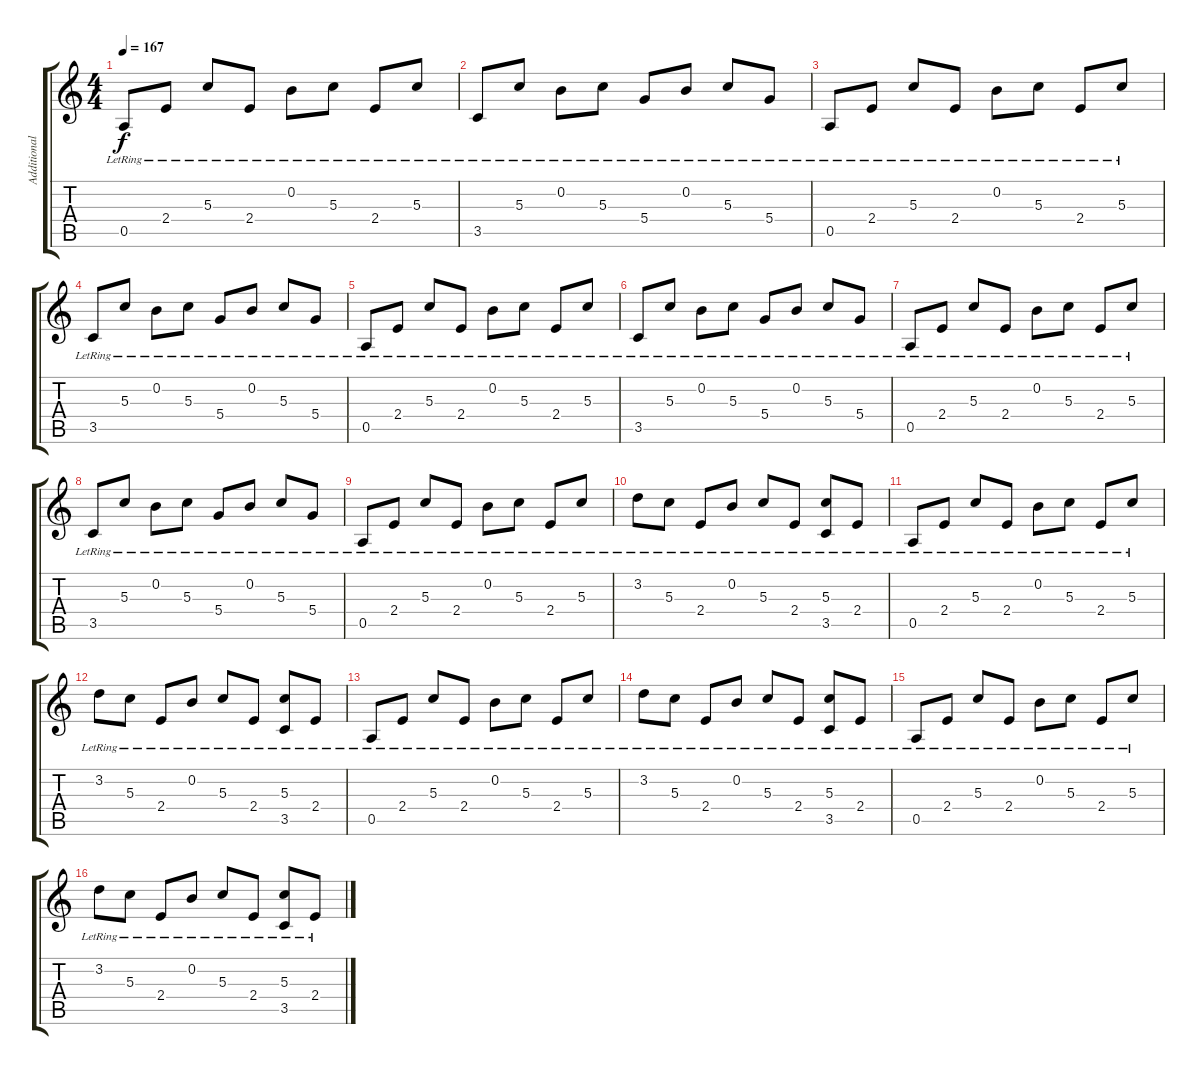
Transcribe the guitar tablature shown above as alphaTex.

\track ("Additional Guitar" "Additional") {instrument acousticguitarsteel}
\staff {score tabs}
\tuning (E4 B3 G3 D3 A2 E2) {hide}
\ts (4 4)
\tempo 167
\clef g2
\ks c
0.5{lr}.8{dy f} 2.4{lr}.8 5.3{lr}.8 2.4{lr}.8 0.2{lr}.8 5.3{lr}.8 2.4{lr}.8 5.3{lr}.8 |
3.5{lr}.8 5.3{lr}.8 0.2{lr}.8 5.3{lr}.8 5.4{lr}.8 0.2{lr}.8 5.3{lr}.8 5.4{lr}.8 |
0.5{lr}.8 2.4{lr}.8 5.3{lr}.8 2.4{lr}.8 0.2{lr}.8 5.3{lr}.8 2.4{lr}.8 5.3{lr}.8 |
3.5{lr}.8 5.3{lr}.8 0.2{lr}.8 5.3{lr}.8 5.4{lr}.8 0.2{lr}.8 5.3{lr}.8 5.4{lr}.8 |
0.5{lr}.8 2.4{lr}.8 5.3{lr}.8 2.4{lr}.8 0.2{lr}.8 5.3{lr}.8 2.4{lr}.8 5.3{lr}.8 |
3.5{lr}.8 5.3{lr}.8 0.2{lr}.8 5.3{lr}.8 5.4{lr}.8 0.2{lr}.8 5.3{lr}.8 5.4{lr}.8 |
0.5{lr}.8 2.4{lr}.8 5.3{lr}.8 2.4{lr}.8 0.2{lr}.8 5.3{lr}.8 2.4{lr}.8 5.3{lr}.8 |
3.5{lr}.8 5.3{lr}.8 0.2{lr}.8 5.3{lr}.8 5.4{lr}.8 0.2{lr}.8 5.3{lr}.8 5.4{lr}.8 |
0.5{lr}.8 2.4{lr}.8 5.3{lr}.8 2.4{lr}.8 0.2{lr}.8 5.3{lr}.8 2.4{lr}.8 5.3{lr}.8 |
3.2{lr}.8 5.3{lr}.8 2.4{lr}.8 0.2{lr}.8 5.3{lr}.8 2.4{lr}.8 (5.3{lr} 3.5{lr}).8 2.4{lr}.8 |
0.5{lr}.8 2.4{lr}.8 5.3{lr}.8 2.4{lr}.8 0.2{lr}.8 5.3{lr}.8 2.4{lr}.8 5.3{lr}.8 |
3.2{lr}.8 5.3{lr}.8 2.4{lr}.8 0.2{lr}.8 5.3{lr}.8 2.4{lr}.8 (5.3{lr} 3.5{lr}).8 2.4{lr}.8 |
0.5{lr}.8 2.4{lr}.8 5.3{lr}.8 2.4{lr}.8 0.2{lr}.8 5.3{lr}.8 2.4{lr}.8 5.3{lr}.8 |
3.2{lr}.8 5.3{lr}.8 2.4{lr}.8 0.2{lr}.8 5.3{lr}.8 2.4{lr}.8 (5.3{lr} 3.5{lr}).8 2.4{lr}.8 |
0.5{lr}.8 2.4{lr}.8 5.3{lr}.8 2.4{lr}.8 0.2{lr}.8 5.3{lr}.8 2.4{lr}.8 5.3{lr}.8 |
3.2{lr}.8 5.3{lr}.8 2.4{lr}.8 0.2{lr}.8 5.3{lr}.8 2.4{lr}.8 (5.3{lr} 3.5{lr}).8 2.4{lr}.8
